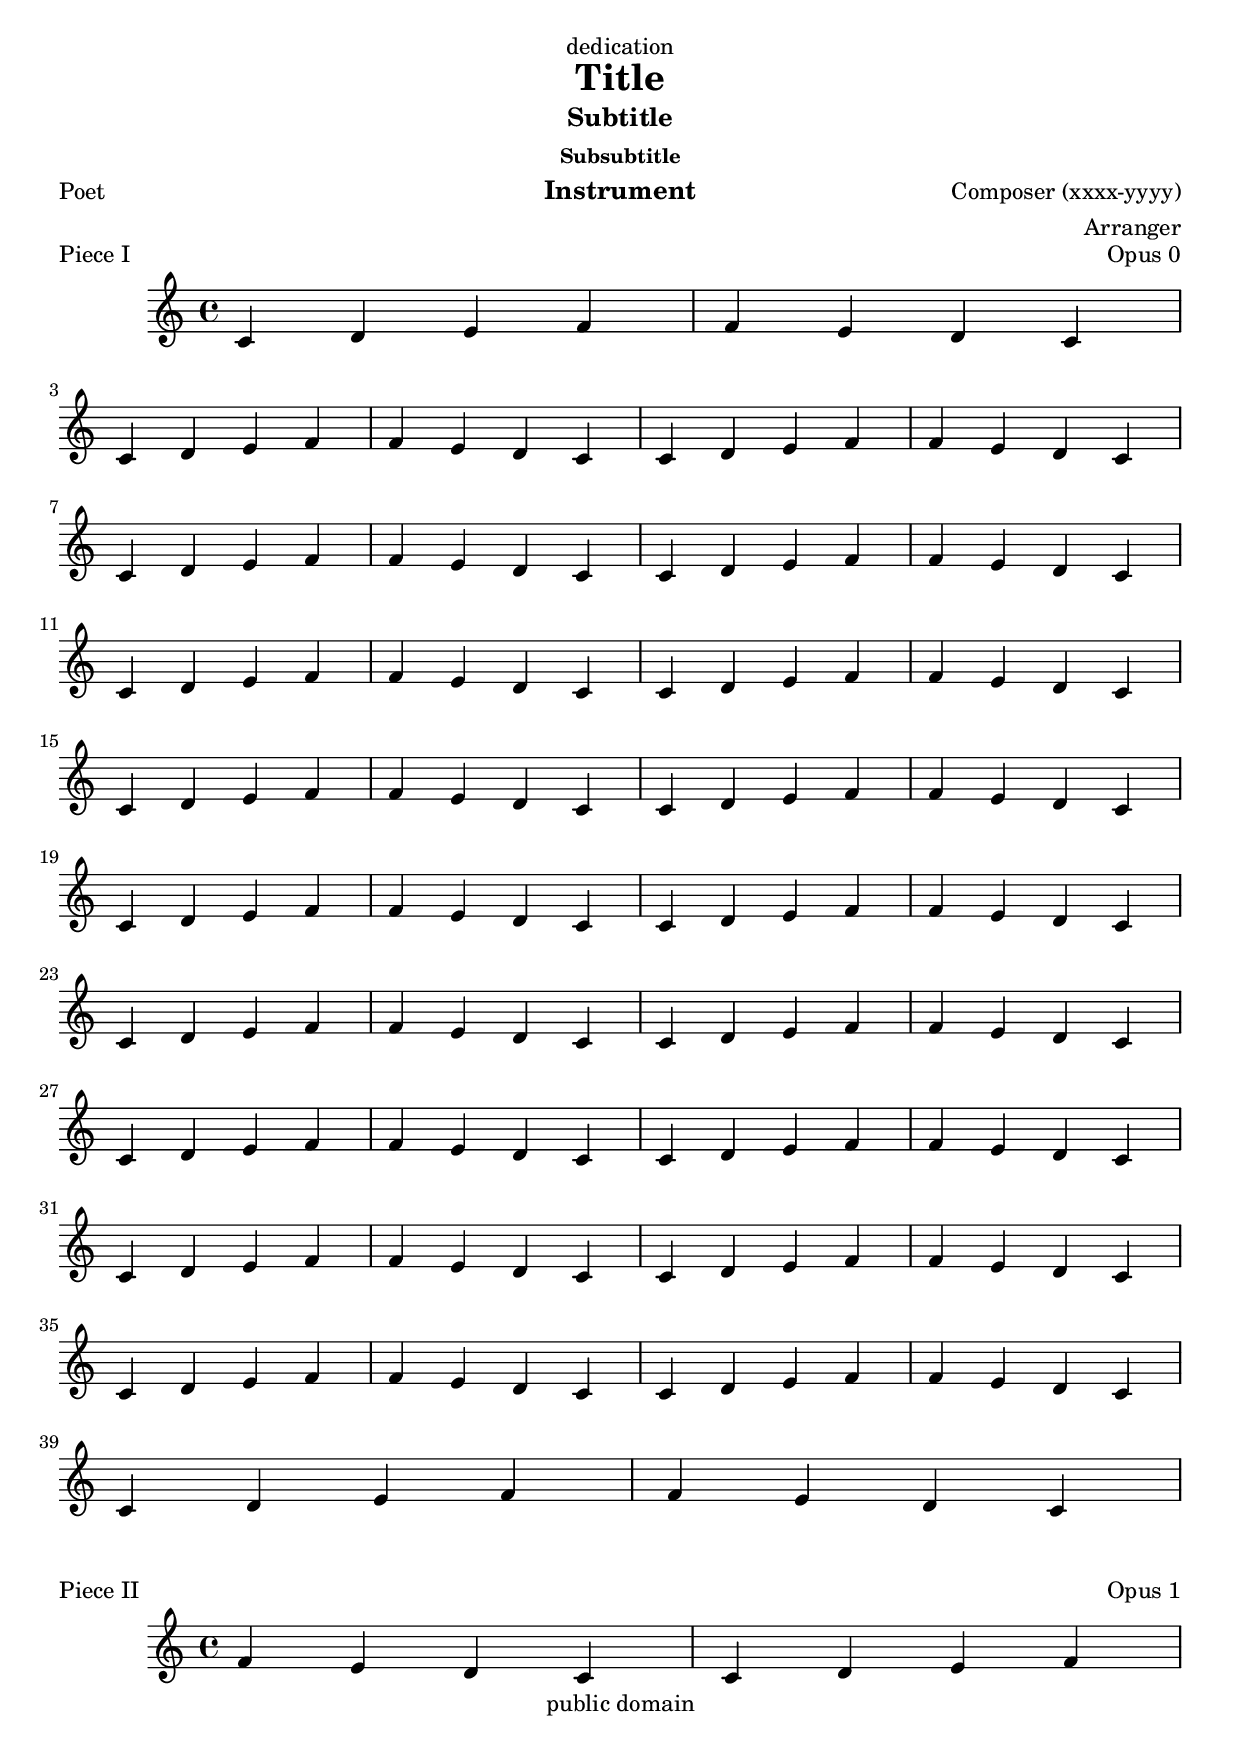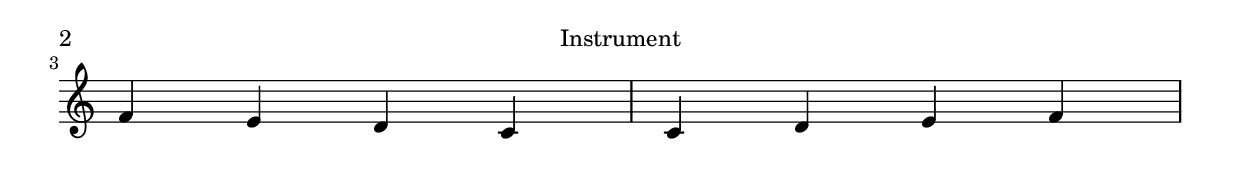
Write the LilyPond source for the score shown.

\version "2.3.4"
% MERGE with lilypond-
\header {
  filename = "title.ly"
  dedication = "dedication"
  title = "Title"
  subtitle = "Subtitle"
  subsubtitle = "Subsubtitle"
  composer = "Composer (xxxx-yyyy)"
  instrument = "Instrument"
  arranger = "Arranger"
  poet = "Poet"
  % ugr: warning: Identifier name is a keyword: `translator'
  % translator = "Translator"
  texttranslator = "Translator"
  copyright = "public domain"
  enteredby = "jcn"
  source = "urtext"

  texidoc ="This example tests titling. By processing with @code{lilypond} 
  (not @code{lilypond-book}), you will see all the titles." 
}

\score {
  \context Staff  \relative c' {
     \repeat unfold 10 {
       c d e f f e d c \break
       c d e f f e d c
     }
  }
  \header {
    opus = "Opus 0"
    piece = "Piece I"
  }
}

\score {
   \relative c' {
     f e d c c d e f \break
     f e d c c d e f
  }
  \header { 
    opus = "Opus 1"
    piece = "Piece II" 
  }
}


